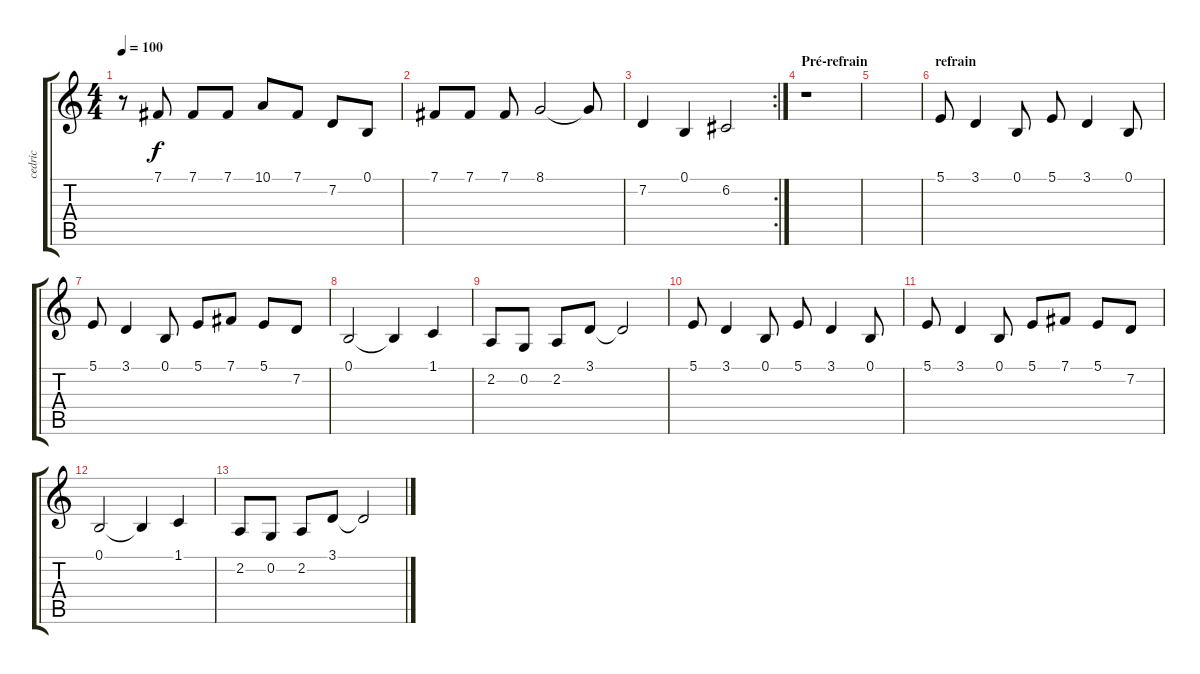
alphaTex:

\track ("cedric" "cedric") {instrument cello}
\staff {score tabs}
\tuning (B3 G3 D3 A2 E2 B1) {hide}
\ts (4 4)
\tempo 100
\clef g2
\ks c
r.8{dy f} 7.1.8 7.1.8 7.1.8 10.1.8 7.1.8 7.2.8 0.1.8 |
7.1.8 7.1.8 7.1.8 8.1.2 8.1{t}.8 |
\rc 2
7.2.4 0.1.4 6.2.2 |
\section ("" "Pré-refrain")
r.1 |
|
\section ("" "refrain")
5.1.8 3.1.4 0.1.8 5.1.8 3.1.4 0.1.8 |
5.1.8 3.1.4 0.1.8 5.1.8 7.1.8 5.1.8 7.2.8 |
0.1.2 0.1{t}.4 1.1.4 |
2.2.8 0.2.8 2.2.8 3.1.8 3.1{t}.2 |
5.1.8 3.1.4 0.1.8 5.1.8 3.1.4 0.1.8 |
5.1.8 3.1.4 0.1.8 5.1.8 7.1.8 5.1.8 7.2.8 |
0.1.2 0.1{t}.4 1.1.4 |
2.2.8 0.2.8 2.2.8 3.1.8 3.1{t}.2
